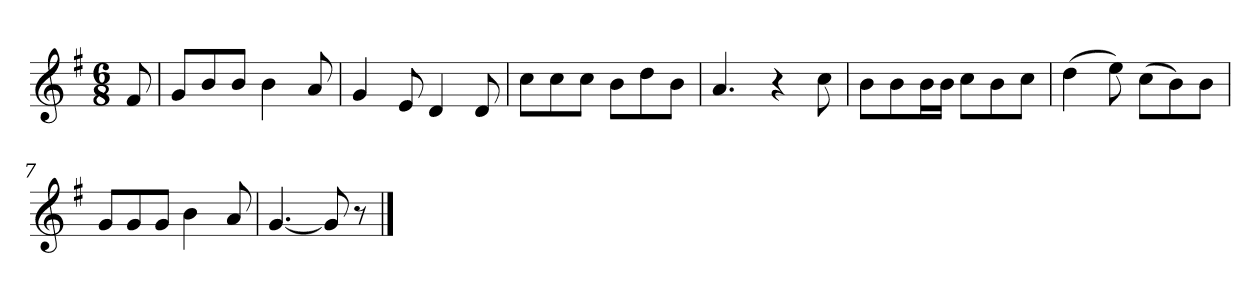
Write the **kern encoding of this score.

**kern
*part1
*staff1
*k[f#]
*M6/8
*MM120
=
8f#
=1
8gL
8b
8bJ
4b
8a
=2
4g
8e
4d
8d
=3
8ccL
8cc
8ccJ
8bL
8dd
8bJ
=4
4.a
4r
8cc
=5
8bL
8b
16bL
16bJJ
8ccL
8b
8ccJ
=6
(4dd
8ee)
(8ccL
8b)
8bJ
=7
8gL
8g
8gJ
4b
8a
=8
[4.g
8g]
8r
==
*-
